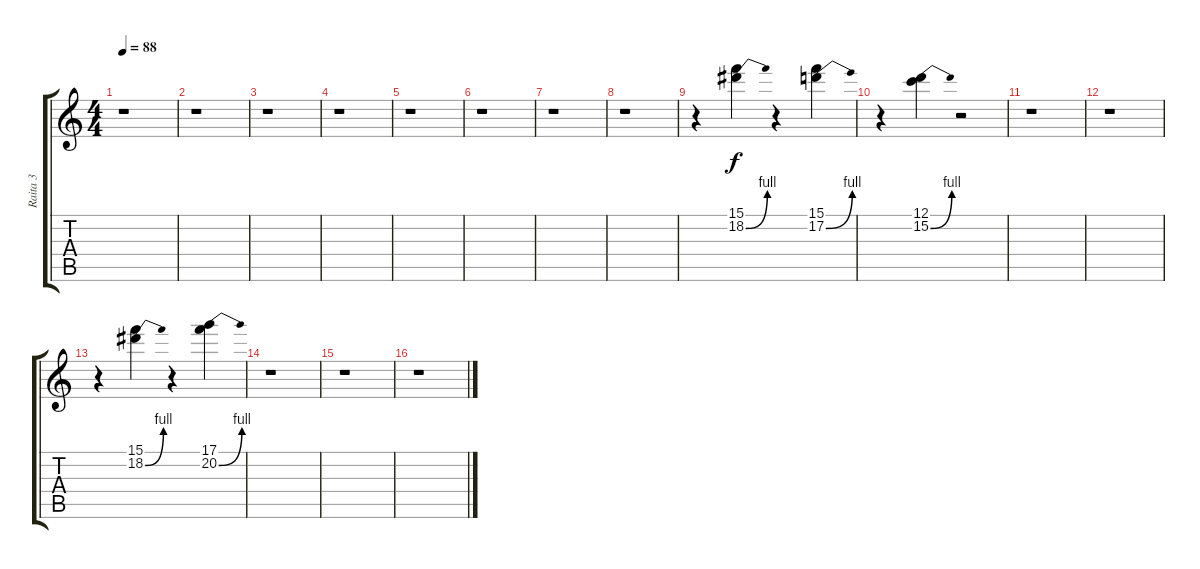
\track ("Raita 3" "Raita 3") {instrument distortionguitar}
\staff {score tabs}
\tuning (D4 A3 F3 C3 G2 D2) {hide}
\ts (4 4)
\tempo 88
\clef g2
\ks c
r.1{dy f} |
r.1 |
r.1 |
r.1 |
r.1 |
r.1 |
r.1 |
r.1 |
r.4 (15.1 18.2{be (bend 0 0 60 4)}).4 r.4 (15.1 17.2{be (bend 0 0 60 4)}).4 |
r.4 (12.1 15.2{be (bend 0 0 60 4)}).4 r.2 |
r.1 |
r.1 |
r.4 (15.1 18.2{be (bend 0 0 60 4)}).4 r.4 (17.1 20.2{be (bend 0 0 60 4)}).4 |
r.1 |
r.1 |
r.1
